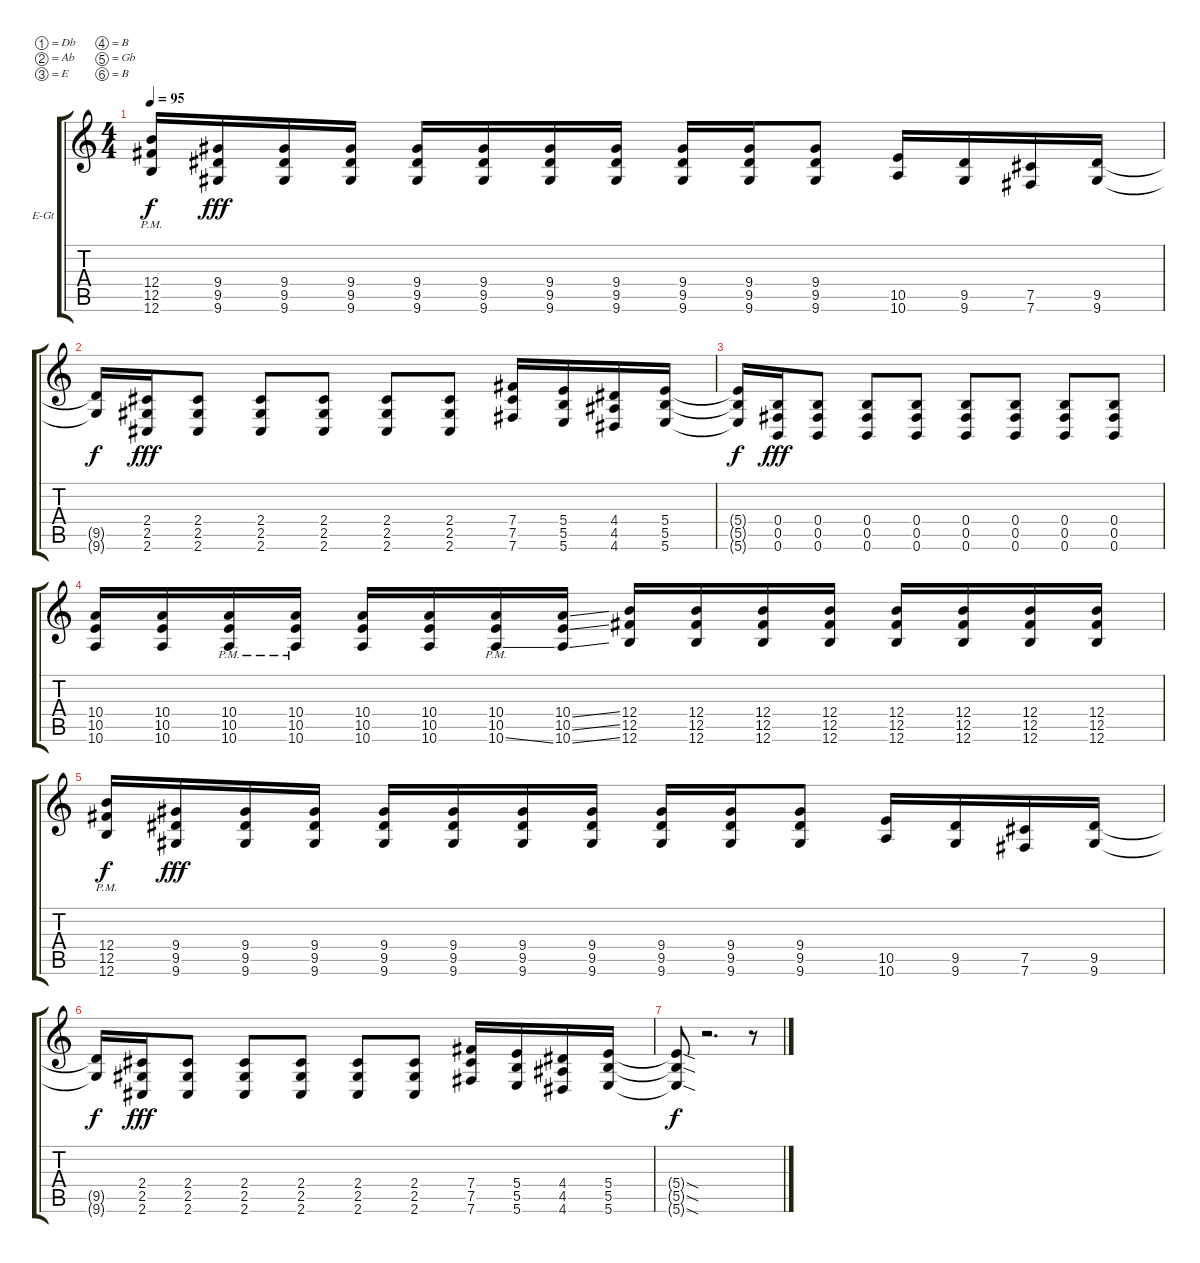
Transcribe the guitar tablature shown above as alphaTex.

\defaultSystemsLayout 4
\bracketExtendMode groupsimilarinstruments
\firstSystemTrackNameOrientation horizontal
\otherSystemsTrackNameOrientation horizontal
\track ("Electric Guitar" "E-Gt") {instrument distortionguitar}
\staff {score tabs}
\tuning (Db4 Ab3 E3 B2 Gb2 B1)
\ts (4 4)
\tempo 95
\clef g2
\ks c
(12.4{pm} 12.5{pm} 12.6{pm}).16{dy f} (9.4 9.5 9.6).16{dy fff} (9.4 9.5 9.6).16 (9.4 9.5 9.6).16 (9.4 9.5 9.6).16 (9.4 9.5 9.6).16 (9.4 9.5 9.6).16 (9.4 9.5 9.6).16 (9.4 9.5 9.6).16 (9.4 9.5 9.6).16 (9.4 9.5 9.6).8 (10.5 10.6).16 (9.5 9.6).16 (7.5 7.6).16 (9.5 9.6).16 |
(9.5{t} 9.6{t}).16{dy f} (2.4 2.5 2.6).16{dy fff} (2.4 2.5 2.6).8 (2.4 2.5 2.6).8 (2.4 2.5 2.6).8 (2.4 2.5 2.6).8 (2.4 2.5 2.6).8 (7.4 7.5 7.6).16 (5.4 5.5 5.6).16 (4.4 4.5 4.6).16 (5.4 5.5 5.6).16 |
(5.4{t} 5.5{t} 5.6{t}).16{dy f} (0.4 0.5 0.6).16{dy fff} (0.4 0.5 0.6).8 (0.4 0.5 0.6).8 (0.4 0.5 0.6).8 (0.4 0.5 0.6).8 (0.4 0.5 0.6).8 (0.4 0.5 0.6).8 (0.4 0.5 0.6).8 |
(10.4 10.5 10.6).16 (10.4 10.5 10.6).16 (10.4{pm} 10.5{pm} 10.6{pm}).16 (10.4{pm} 10.5{pm} 10.6{pm}).16 (10.4 10.5 10.6).16 (10.4 10.5 10.6).16 (10.4{pm} 10.5{pm} 10.6{ss pm}).16 (10.4{ss} 10.5{ss} 10.6{ss}).16 (12.4 12.5 12.6).16 (12.4 12.5 12.6).16 (12.4 12.5 12.6).16 (12.4 12.5 12.6).16 (12.4 12.5 12.6).16 (12.4 12.5 12.6).16 (12.4 12.5 12.6).16 (12.4 12.5 12.6).16 |
(12.4{pm} 12.5{pm} 12.6{pm}).16{dy f} (9.4 9.5 9.6).16{dy fff} (9.4 9.5 9.6).16 (9.4 9.5 9.6).16 (9.4 9.5 9.6).16 (9.4 9.5 9.6).16 (9.4 9.5 9.6).16 (9.4 9.5 9.6).16 (9.4 9.5 9.6).16 (9.4 9.5 9.6).16 (9.4 9.5 9.6).8 (10.5 10.6).16 (9.5 9.6).16 (7.5 7.6).16 (9.5 9.6).16 |
(9.5{t} 9.6{t}).16{dy f} (2.4 2.5 2.6).16{dy fff} (2.4 2.5 2.6).8 (2.4 2.5 2.6).8 (2.4 2.5 2.6).8 (2.4 2.5 2.6).8 (2.4 2.5 2.6).8 (7.4 7.5 7.6).16 (5.4 5.5 5.6).16 (4.4 4.5 4.6).16 (5.4 5.5 5.6).16 |
(5.4{sod t} 5.5{sod t} 5.6{sod t}).8{dy f} r.2{d} r.8
